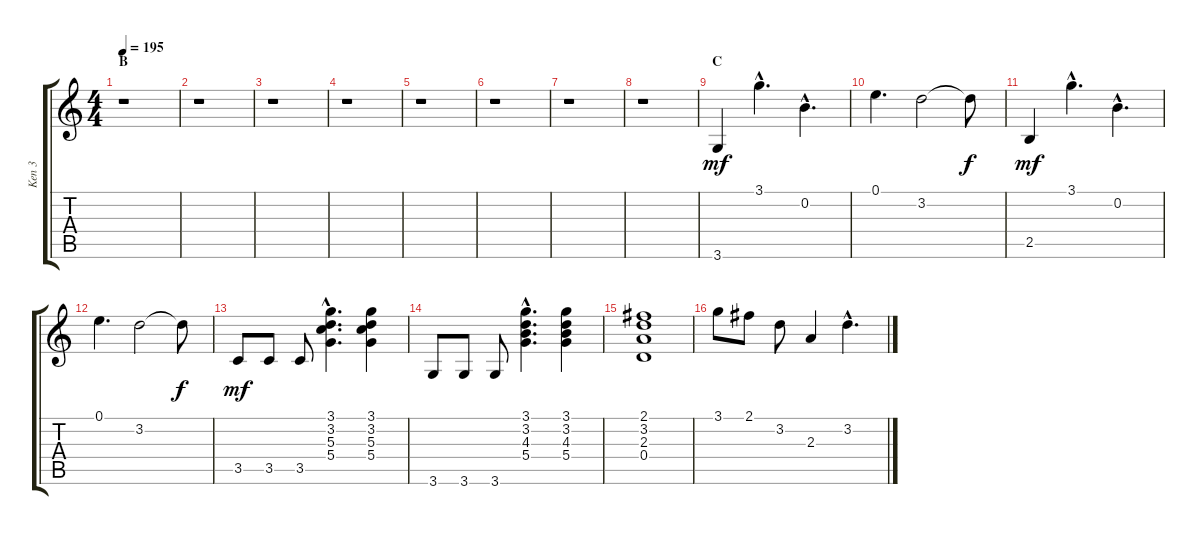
\track ("Ken 3" "Ken 3") {instrument distortionguitar}
\staff {score tabs}
\tuning (E4 B3 G3 D3 A2 E2) {hide}
\ts (4 4)
\section ("" "B")
\tempo 195
\clef g2
\ks c
r.1{dy mf} |
r.1 |
r.1 |
r.1 |
r.1 |
r.1 |
r.1 |
r.1 |
\section ("" "C")
3.6.4 3.1{hac}.4{d} 0.2{hac}.4{d} |
0.1.4{d} 3.2.2 3.2{t}.8{dy f} |
2.5.4{dy mf} 3.1{hac}.4{d} 0.2{hac}.4{d} |
0.1.4{d} 3.2.2 3.2{t}.8{dy f} |
3.5.8{dy mf} 3.5.8 3.5.8 (3.1{hac} 3.2{hac} 5.3{hac} 5.4{hac}).4{d} (3.1 3.2 5.3 5.4).4 |
3.6.8 3.6.8 3.6.8 (3.1{hac} 3.2{hac} 4.3{hac} 5.4{hac}).4{d} (3.1 3.2 4.3 5.4).4 |
(2.1 3.2 2.3 0.4).1 |
3.1.8 2.1.8 3.2.8 2.3.4 3.2{hac}.4{d}
